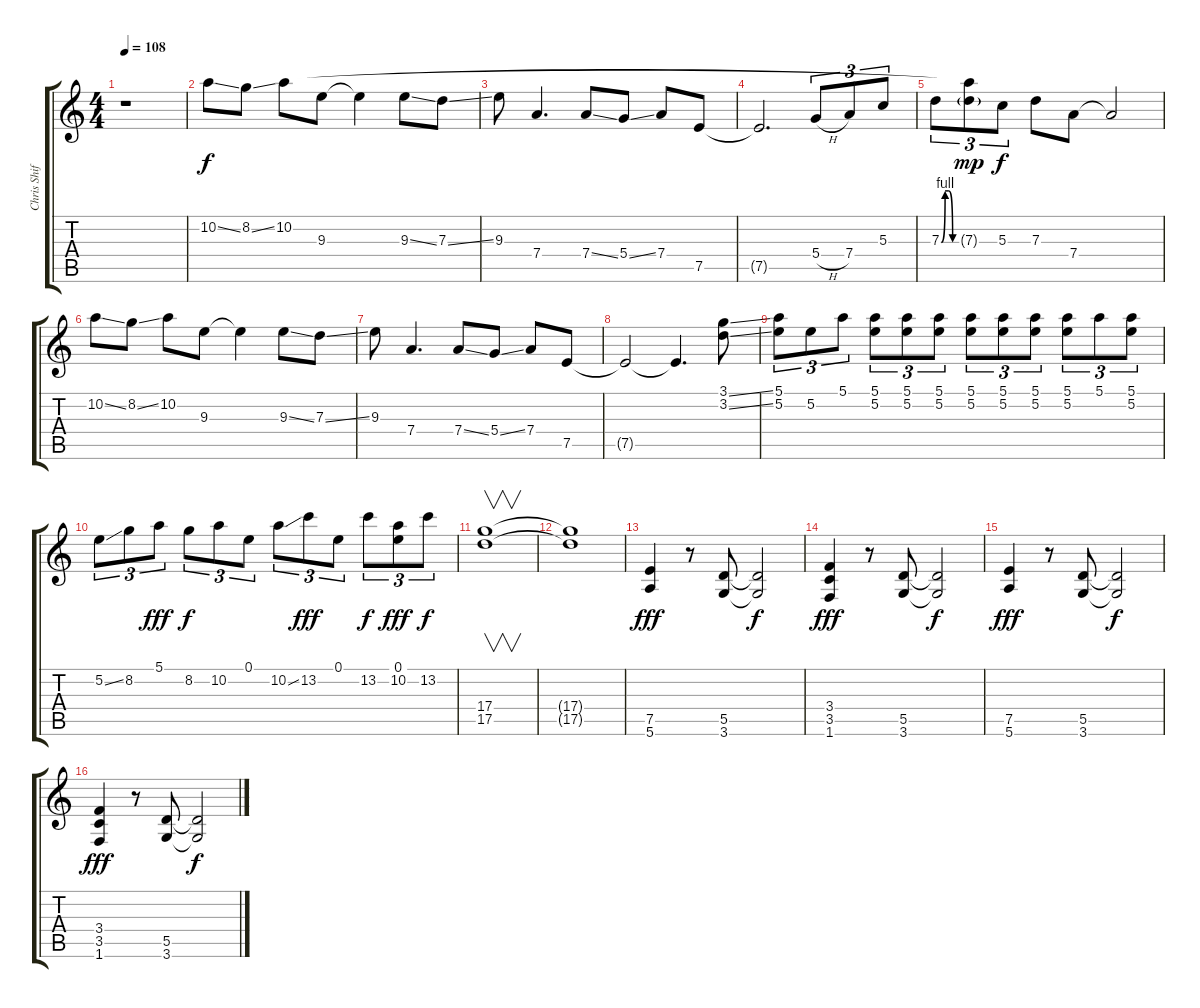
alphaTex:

\track ("Chris Shiflett" "Chris Shif") {instrument electricguitarjazz}
\staff {score tabs}
\tuning (E4 B3 G3 D3 A2 E2) {hide}
\ts (4 4)
\tempo 108
\clef g2
\ks c
r.1{dy mp} |
10.2{ss}.8{dy f volume 11} 8.2{ss}.8 10.2.8 9.3.8 9.3{t}.4 9.3{ss}.8 7.3{ss}.8 |
9.3.8 7.4.4{d} 7.4{ss}.8 5.4{ss}.8 7.4.8 7.5.8 |
7.5{t}.2{d} 5.4{h}.8{tu (3 2)} 7.4.8{tu (3 2)} 5.3.8{tu (3 2)} |
7.3{be (custom 0 0 15 4 30 4 45 0 60 0)}.8{tu (3 2)} (10.2{t} 7.3{g}).8{tu (3 2) dy mp} 5.3.8{tu (3 2) dy f} 7.3.8 7.4.8 7.4{t}.2 |
10.2{ss}.8{volume 11} 8.2{ss}.8 10.2.8 9.3.8 9.3{t}.4 9.3{ss}.8 7.3{ss}.8 |
9.3.8 7.4.4{d} 7.4{ss}.8 5.4{ss}.8 7.4.8 7.5.8 |
7.5{t}.2 7.5{t}.4{d} (3.1{ss} 3.2{ss}).8 |
(5.1 5.2).8{tu (3 2)} 5.2.8{tu (3 2)} 5.1.8{tu (3 2)} (5.1 5.2).8{tu (3 2)} (5.1 5.2).8{tu (3 2)} (5.1 5.2).8{tu (3 2)} (5.1 5.2).8{tu (3 2)} (5.1 5.2).8{tu (3 2)} (5.1 5.2).8{tu (3 2)} (5.1 5.2).8{tu (3 2)} 5.1.8{tu (3 2)} (5.1 5.2).8{tu (3 2)} |
5.2{ss}.8{tu (3 2) volume 12} 8.2.8{tu (3 2)} 5.1.8{tu (3 2) dy fff} 8.2.8{tu (3 2) dy f} 10.2.8{tu (3 2)} 0.1.8{tu (3 2)} 10.2{ss}.8{tu (3 2) volume 11} 13.2.8{tu (3 2) dy fff} 0.1.8{tu (3 2)} 13.2.8{tu (3 2) dy f} (0.1 10.2).8{tu (3 2) dy fff} 13.2.8{tu (3 2) dy f} |
(17.4 17.5).1{v} |
(17.4{t} 17.5{t}).1 |
(7.5 5.6).4{dy fff} r.8 (5.5 3.6).8 (5.5{t} 3.6{t}).2{dy f} |
(3.4 3.5 1.6).4{dy fff} r.8 (5.5 3.6).8 (5.5{t} 3.6{t}).2{dy f} |
(7.5 5.6).4{dy fff} r.8 (5.5 3.6).8 (5.5{t} 3.6{t}).2{dy f} |
(3.4 3.5 1.6).4{dy fff} r.8 (5.5 3.6).8 (5.5{t} 3.6{t}).2{dy f}
